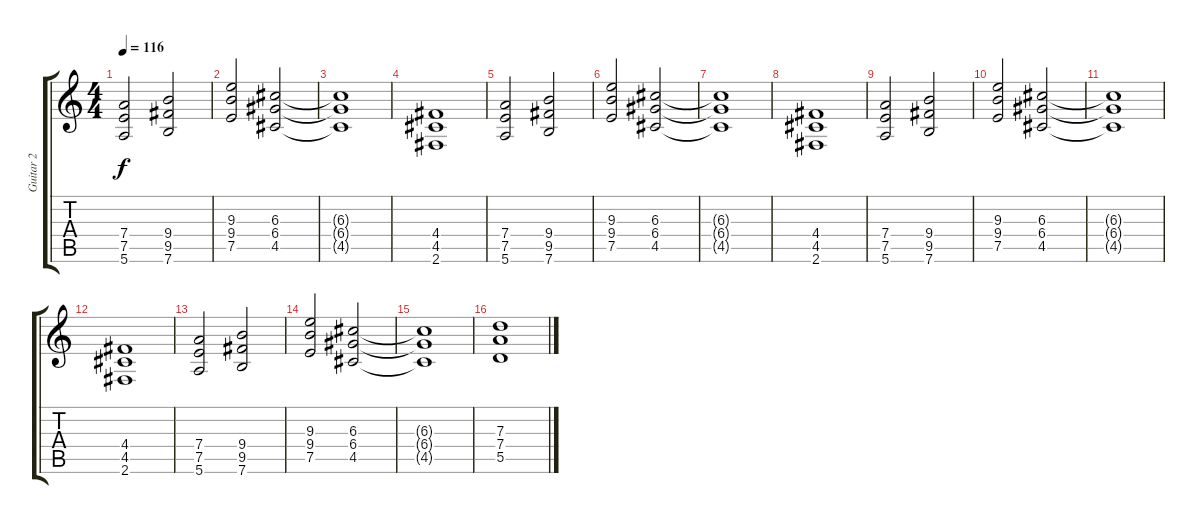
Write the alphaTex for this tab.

\track ("Guitar 2" "Guitar 2") {instrument acousticguitarsteel}
\staff {score tabs}
\tuning (E4 B3 G3 D3 A2 E2) {hide}
\ts (4 4)
\tempo 116
\clef g2
\ks c
(7.4 7.5 5.6).2{dy f} (9.4 9.5 7.6).2 |
(9.3 9.4 7.5).2 (6.3 6.4 4.5).2 |
(6.3{t} 6.4{t} 4.5{t}).1 |
(4.4 4.5 2.6).1{volume 13 instrument distortionguitar} |
(7.4 7.5 5.6).2 (9.4 9.5 7.6).2 |
(9.3 9.4 7.5).2 (6.3 6.4 4.5).2 |
(6.3{t} 6.4{t} 4.5{t}).1 |
(4.4 4.5 2.6).1{volume 13 instrument distortionguitar} |
(7.4 7.5 5.6).2 (9.4 9.5 7.6).2 |
(9.3 9.4 7.5).2 (6.3 6.4 4.5).2 |
(6.3{t} 6.4{t} 4.5{t}).1 |
(4.4 4.5 2.6).1{volume 13 instrument distortionguitar} |
(7.4 7.5 5.6).2 (9.4 9.5 7.6).2 |
(9.3 9.4 7.5).2 (6.3 6.4 4.5).2 |
(6.3{t} 6.4{t} 4.5{t}).1 |
(7.3 7.4 5.5).1{balance 0}
